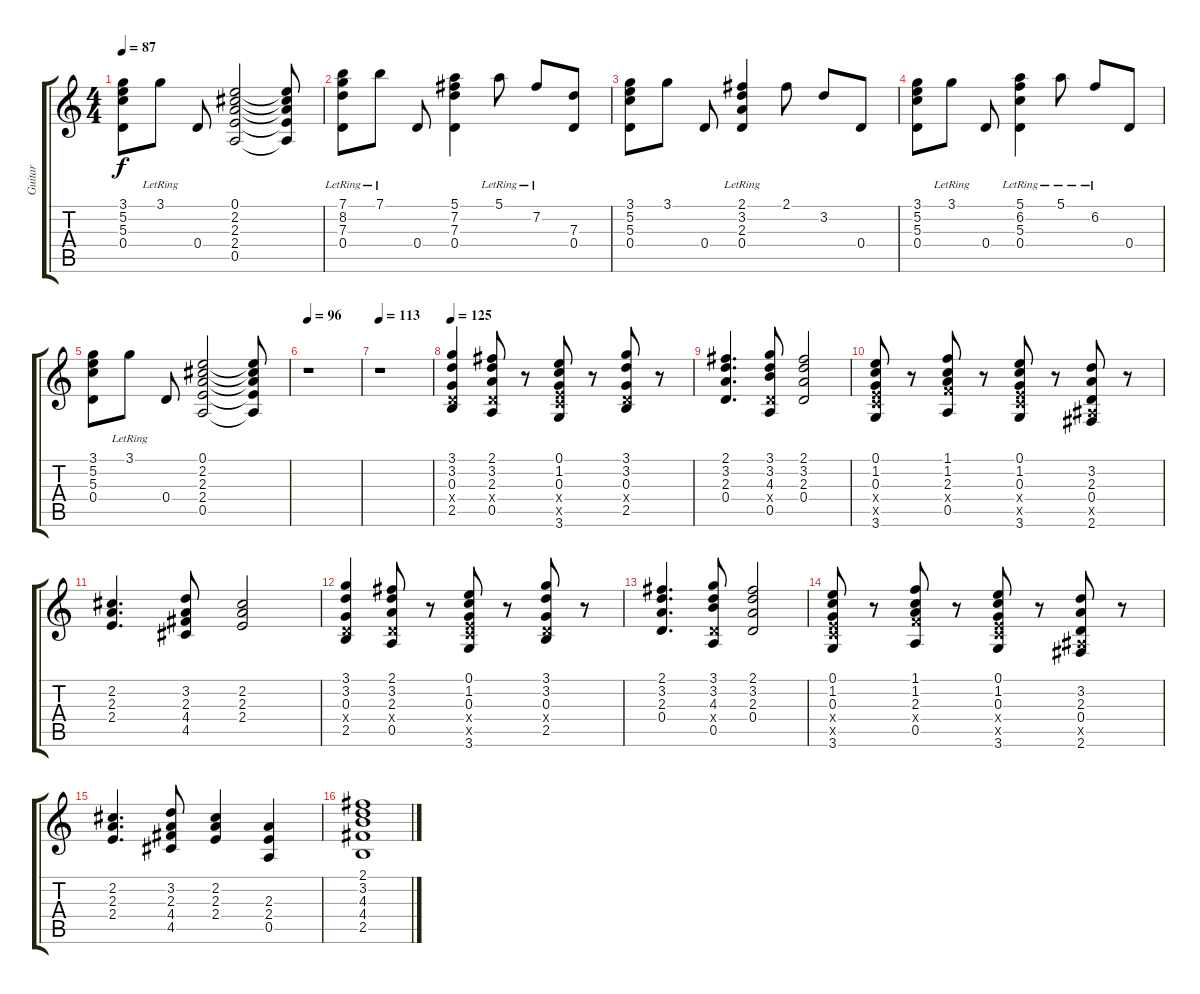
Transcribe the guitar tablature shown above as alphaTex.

\track ("Guitar" "Guitar") {instrument distortionguitar}
\staff {score tabs}
\tuning (E4 B3 G3 D3 A2 E2) {hide}
\ts (4 4)
\tempo 87
\clef g2
\ks c
(3.1 5.2 5.3 0.4).8{dy f} 3.1{lr}.8 0.4.8 (0.1 2.2 2.3 2.4 0.5).2 (0.1{t} 2.2{t} 2.3{t} 2.4{t} 0.5{t}).8 |
(7.1 8.2 7.3 0.4{lr}).8 7.1{lr}.8 0.4.8 (5.1 7.2 7.3 0.4).4 5.1{lr}.8 7.2{lr}.8 (7.3 0.4).8 |
(3.1 5.2 5.3 0.4).8 3.1.8 0.4.8 (2.1 3.2 2.3 0.4{lr}).4 2.1.8 3.2.8 0.4.8 |
(3.1 5.2 5.3 0.4).8 3.1{lr}.8 0.4.8 (5.1 6.2 5.3 0.4{lr}).4 5.1{lr}.8 6.2{lr}.8 0.4.8 |
(3.1 5.2 5.3 0.4).8 3.1{lr}.8 0.4.8 (0.1 2.2 2.3 2.4 0.5).2 (0.1{t} 2.2{t} 2.3{t} 2.4{t} 0.5{t}).8 |
\tempo 96
r.1 |
\tempo 113
r.1 |
\tempo 125
(3.1 3.2 0.3 0.4{x} 2.5).4{instrument distortionguitar} (2.1 3.2 2.3 0.4{x} 0.5).8 r.8 (0.1 1.2 0.3 2.4{x} 3.5{x} 3.6).8 r.8 (3.1 3.2 0.3 0.4{x} 2.5).8 r.8 |
(2.1 3.2 2.3 0.4).4{d} (3.1 3.2 4.3 0.4{x} 0.5).8 (2.1 3.2 2.3 0.4).2 |
(0.1 1.2 0.3 2.4{x} 3.5{x} 3.6).8 r.8 (1.1 1.2 2.3 3.4{x} 0.5).8 r.8 (0.1 1.2 0.3 2.4{x} 3.5{x} 3.6).8 r.8 (3.2 2.3 0.4 1.5{x} 2.6).8 r.8 |
(2.2 2.3 2.4).4{d} (3.2 2.3 4.4 4.5).8 (2.2 2.3 2.4).2 |
(3.1 3.2 0.3 0.4{x} 2.5).4 (2.1 3.2 2.3 0.4{x} 0.5).8 r.8 (0.1 1.2 0.3 2.4{x} 3.5{x} 3.6).8 r.8 (3.1 3.2 0.3 0.4{x} 2.5).8 r.8 |
(2.1 3.2 2.3 0.4).4{d} (3.1 3.2 4.3 0.4{x} 0.5).8 (2.1 3.2 2.3 0.4).2 |
(0.1 1.2 0.3 2.4{x} 3.5{x} 3.6).8 r.8 (1.1 1.2 2.3 3.4{x} 0.5).8 r.8 (0.1 1.2 0.3 2.4{x} 3.5{x} 3.6).8 r.8 (3.2 2.3 0.4 1.5{x} 2.6).8 r.8 |
(2.2 2.3 2.4).4{d} (3.2 2.3 4.4 4.5).8 (2.2 2.3 2.4).4 (2.3 2.4 0.5).4 |
(2.1 3.2 4.3 4.4 2.5).1
